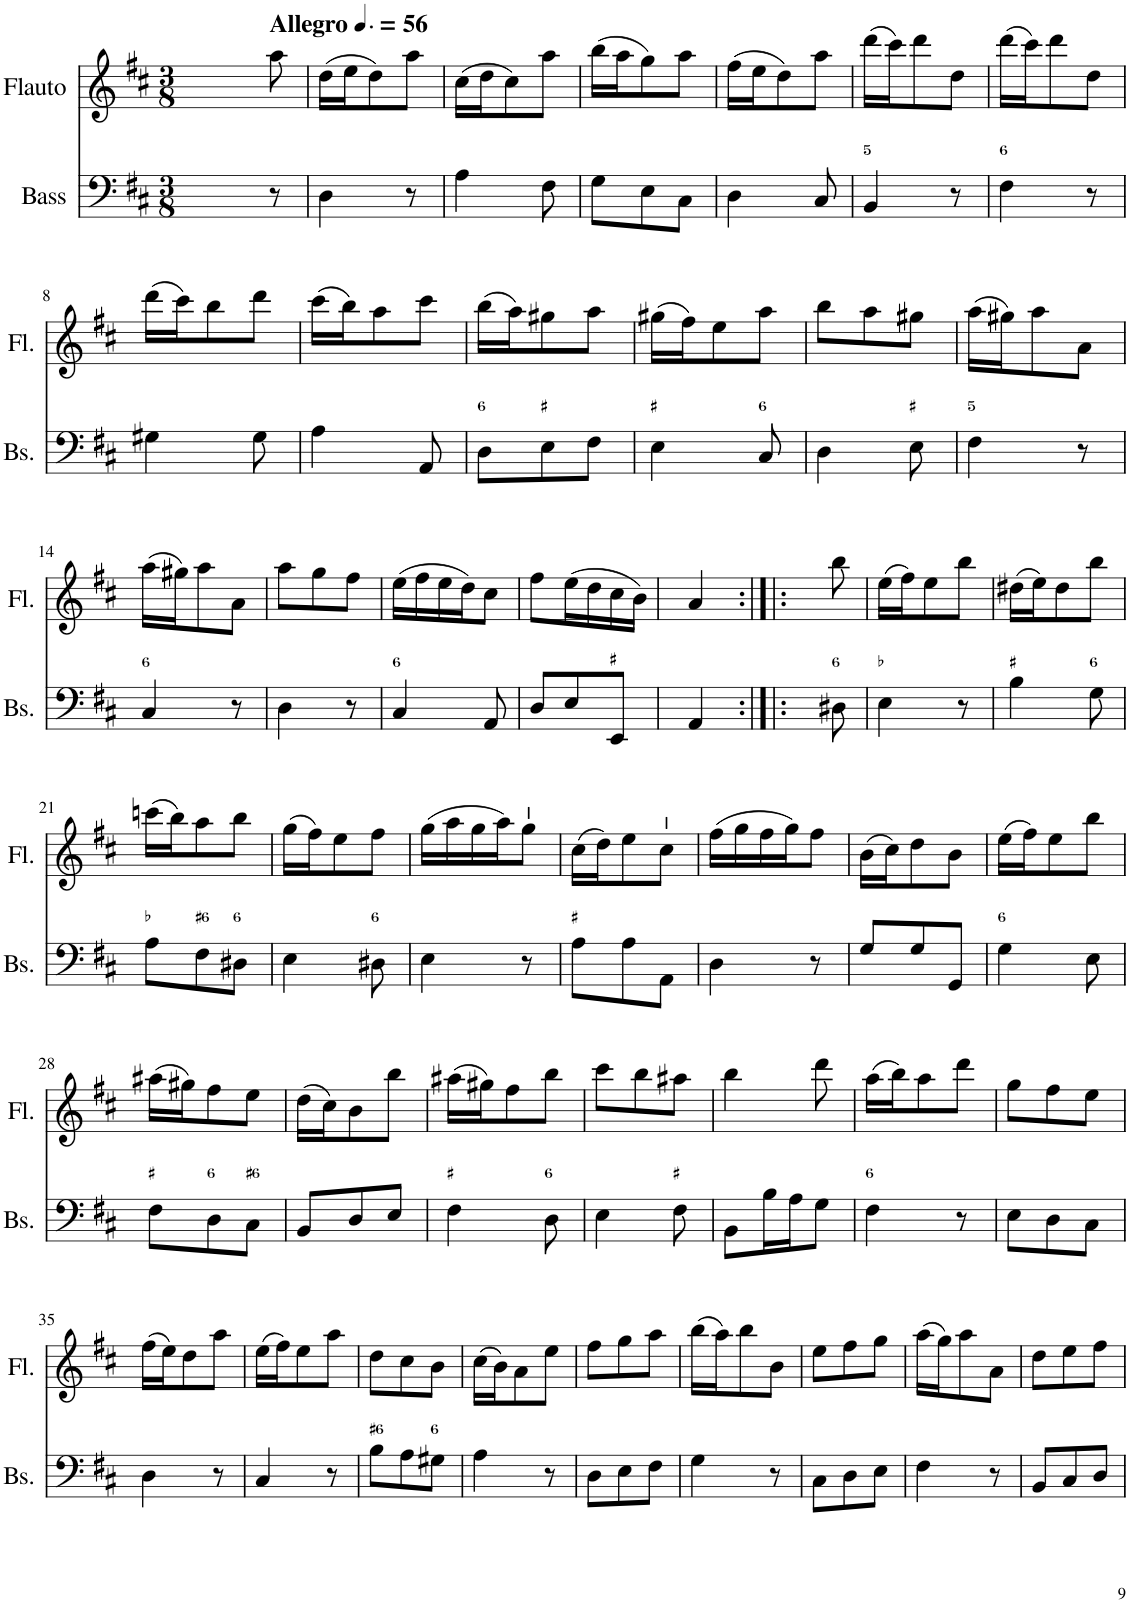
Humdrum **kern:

**kern	**kern
*part2	*part1
*staff2	*staff1
*I"Bass	*I"Flauto
*I'Bs.	*I'Fl.
!!LO:PB:g=z
*clefF4	*clefG2
*k[f#c#]	*k[f#c#]
*M3/8	*M3/8
=1	=1
8ryy	4ryy
8ryy	.
*	*MM84
!	!LO:TX:a:B:t=Allegro
8r	8aa\
=2	=2
4D\	(16dd\LL
.	16ee\J
.	8dd\)
8r	8aa\J
=3	=3
4A\	(16cc#\LL
.	16dd\J
.	8cc#\)
8F#\	8aa\J
=4	=4
8G\L	(16bb\LL
.	16aa\J
8E\	8gg\)
8C#\J	8aa\J
=5	=5
4D\	(16ff#\LL
.	16ee\J
.	8dd\)
8C#/	8aa\J
=6	=6
4BB/	(16ddd\LL
.	16ccc#\J)
.	8ddd\
8r	8dd\J
=7	=7
4F#\	(16ddd\LL
.	16ccc#\J)
.	8ddd\
8r	8dd\J
!!LO:LB:g=z
=8	=8
4G#X\	(16ddd\LL
.	16ccc#\J)
.	8bb\
8G#\	8ddd\J
=9	=9
4A\	(16ccc#\LL
.	16bb\J)
.	8aa\
8AA/	8ccc#\J
=10	=10
8D\L	(16bb\LL
.	16aa\J)
8E\	8gg#X\
8F#\J	8aa\J
=11	=11
4E\	(16gg#X\LL
.	16ff#\J)
.	8ee\
8C#/	8aa\J
=12	=12
4D\	8bb\L
.	8aa\
8E\	8gg#X\J
=13	=13
4F#\	(16aa\LL
.	16gg#X\J)
.	8aa\
8r	8a\J
!!LO:LB:g=z
=14	=14
4C#/	(16aa\LL
.	16gg#X\J)
.	8aa\
8r	8a\J
=15	=15
4D\	8aa\L
.	8gg\
8r	8ff#\J
=16	=16
4C#/	(16ee\LL
.	16ff#\
.	16ee\
.	16dd\J)
8AA/	8cc#\J
=17	=17
8D/L	8ff#\L
8E/	(16ee\L
.	16dd\
8EE/J	16cc#\
.	16b\JJ)
=18	=18
4AA/	4a/
8D#X\	8bb\
=19	=19
4E\	(16ee\LL
.	16ff#\J)
.	8ee\
8r	8bb\J
=20	=20
4B\	(16dd#X\LL
.	16ee\J)
.	8dd#\
8G\	8bb\J
!!LO:LB:g=z
=21	=21
8A\L	(16cccn\LL
.	16bb\J)
8F#\	8aa\
8D#X\J	8bb\J
=22	=22
4E\	(16gg\LL
.	16ff#\J)
.	8ee\
8D#X\	8ff#\J
=23	=23
4E\	(16gg\LL
.	16aa\
.	16gg\
.	16aa\J)
8r	8gg\J
=24	=24
8A\L	(16cc#\LL
.	16dd\J)
8A\	8ee\
8AA\J	8cc#\J
=25	=25
4D\	(16ff#\LL
.	16gg\
.	16ff#\
.	16gg\J)
8r	8ff#\J
=26	=26
8G/L	(16b\LL
.	16cc#\J)
8G/	8dd\
8GG/J	8b\J
=27	=27
4G\	(16ee\LL
.	16ff#\J)
.	8ee\
8E\	8bb\J
!!LO:LB:g=z
=28	=28
8F#\L	(16aa#X\LL
.	16gg#X\J)
8D\	8ff#\
8C#\J	8ee\J
=29	=29
8BB/L	(16dd\LL
.	16cc#\J)
8D/	8b\
8E/J	8bb\J
=30	=30
4F#\	(16aa#X\LL
.	16gg#X\J)
.	8ff#\
8D\	8bb\J
=31	=31
4E\	8ccc#\L
.	8bb\
8F#\	8aa#X\J
=32	=32
8BB\L	4bb\
16B\L	.
16A\J	.
8G\J	8ddd\
=33	=33
4F#\	(16aa\LL
.	16bb\J)
.	8aa\
8r	8ddd\J
=34	=34
8E\L	8gg\L
8D\	8ff#\
8C#\J	8ee\J
!!LO:LB:g=z
=35	=35
4D\	(16ff#\LL
.	16ee\J)
.	8dd\
8r	8aa\J
=36	=36
4C#/	(16ee\LL
.	16ff#\J)
.	8ee\
8r	8aa\J
=37	=37
8B\L	8dd\L
8A\	8cc#\
8G#X\J	8b\J
=38	=38
4A\	(16cc#\LL
.	16b\J)
.	8a\
8r	8ee\J
=39	=39
8D\L	8ff#\L
8E\	8gg\
8F#\J	8aa\J
=40	=40
4G\	(16bb\LL
.	16aa\J)
.	8bb\
8r	8b\J
=41	=41
8C#\L	8ee\L
8D\	8ff#\
8E\J	8gg\J
=42	=42
4F#\	(16aa\LL
.	16gg\J)
.	8aa\
8r	8a\J
=43	=43
8BB/L	8dd\L
8C#/	8ee\
8D/J	8ff#\J
=	=
*-	*-
